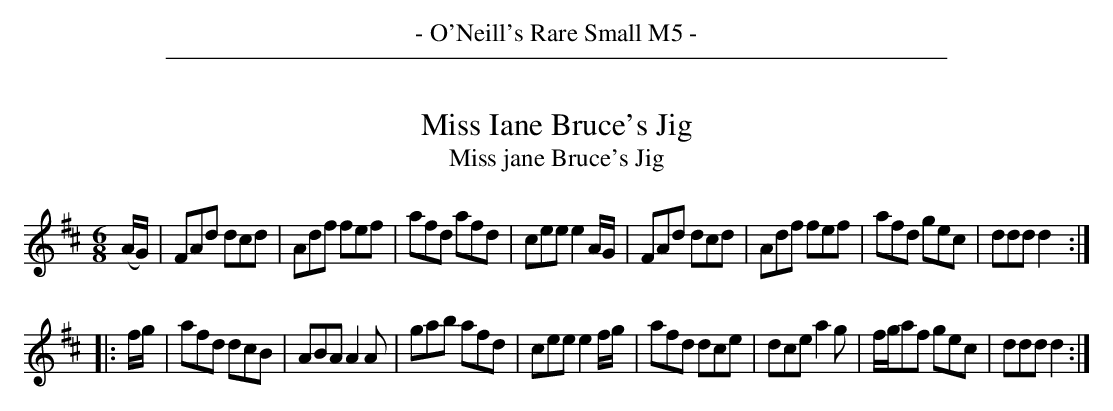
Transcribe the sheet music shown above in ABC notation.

X:1
T: Miss Iane Bruce's Jig
T: Miss jane Bruce's Jig
M: 6/8
L: 1/8
K: D
(A/G/) |\
FAd dcd | Adf fef | afd afd | cee e2 A/G/ |\
FAd dcd | Adf fef | afd gec | ddd d2 ::
f/g/ |\
afd dcB | ABA A2A | gab afd | cee e2 f/g/ |\
afd dce | dce a2g | f/g/af gec | ddd d2 :|
